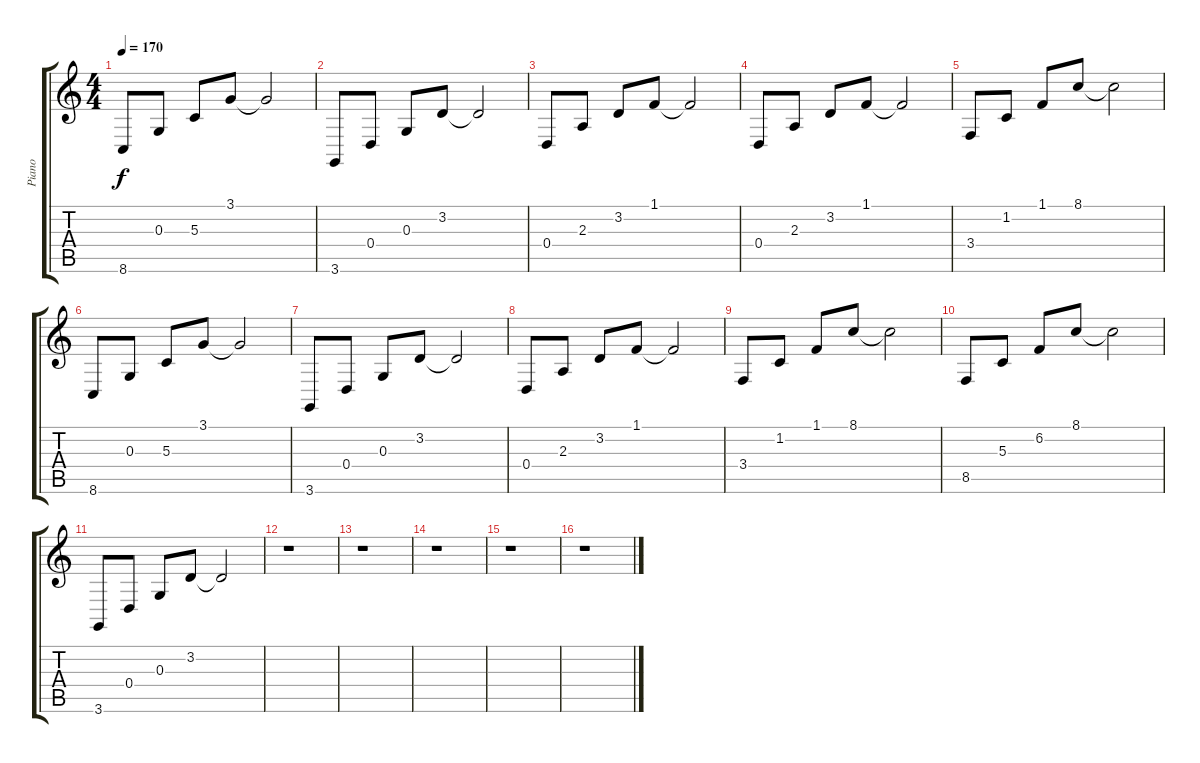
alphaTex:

\track ("Piano" "Piano") {instrument brightacousticpiano}
\staff {score tabs}
\tuning (E4 B3 G3 D3 A2 E2) {hide}
\ts (4 4)
\tempo 170
\clef g2
\ks c
8.6.8{dy f} 0.3.8 5.3.8 3.1.8 3.1{t}.2 |
3.6.8 0.4.8 0.3.8 3.2.8 3.2{t}.2 |
0.4.8 2.3.8 3.2.8 1.1.8 1.1{t}.2 |
0.4.8 2.3.8 3.2.8 1.1.8 1.1{t}.2 |
3.4.8 1.2.8 1.1.8 8.1.8 8.1{t}.2 |
8.6.8 0.3.8 5.3.8 3.1.8 3.1{t}.2 |
3.6.8 0.4.8 0.3.8 3.2.8 3.2{t}.2 |
0.4.8 2.3.8 3.2.8 1.1.8 1.1{t}.2 |
3.4.8 1.2.8 1.1.8 8.1.8 8.1{t}.2 |
8.5.8 5.3.8 6.2.8 8.1.8 8.1{t}.2 |
3.6.8 0.4.8 0.3.8 3.2.8 3.2{t}.2 |
r.1 |
r.1 |
r.1 |
r.1 |
r.1
